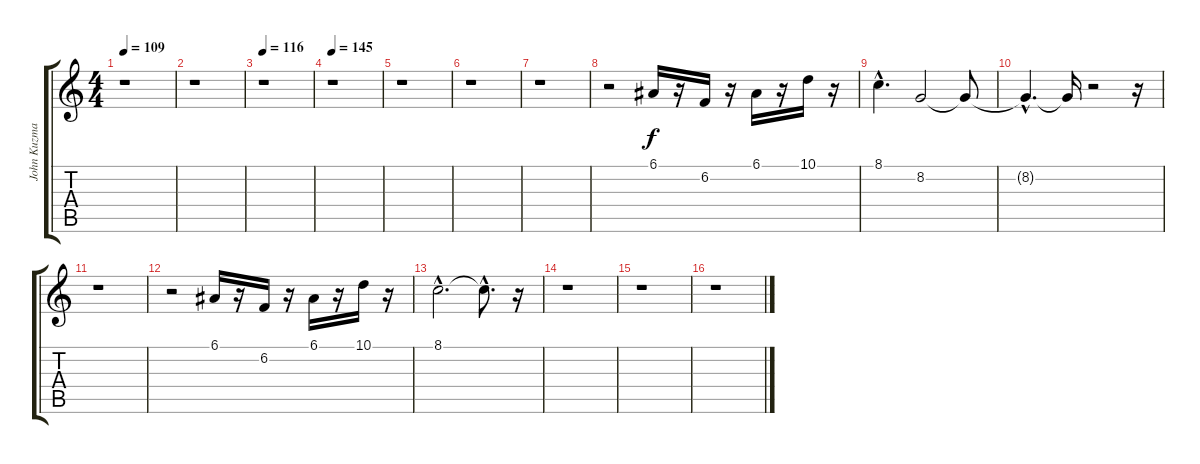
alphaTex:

\track ("John Kuzma" "John Kuzma") {instrument bassoon}
\staff {score tabs}
\tuning (E4 B3 G3 D3 A2 E2) {hide}
\ts (4 4)
\tempo 109
\clef g2
\ks c
r.1{dy f instrument bassoon} |
r.1 |
\tempo 116
r.1 |
\tempo 145
r.1 |
r.1 |
r.1 |
r.1 |
r.2 6.1.16{balance 4} r.16 6.2.16 r.16 6.1.16 r.16 10.1.16 r.16 |
8.1{hac}.4{d} 8.2.2 8.2{t}.8 |
8.2{hac t}.4{d} 8.2{t}.16 r.2 r.16 |
r.1 |
r.2 6.1.16{balance 12} r.16 6.2.16 r.16 6.1.16 r.16 10.1.16 r.16 |
8.1{hac}.2{d} 8.1{hac t}.8{d} r.16 |
r.1 |
r.1 |
r.1
